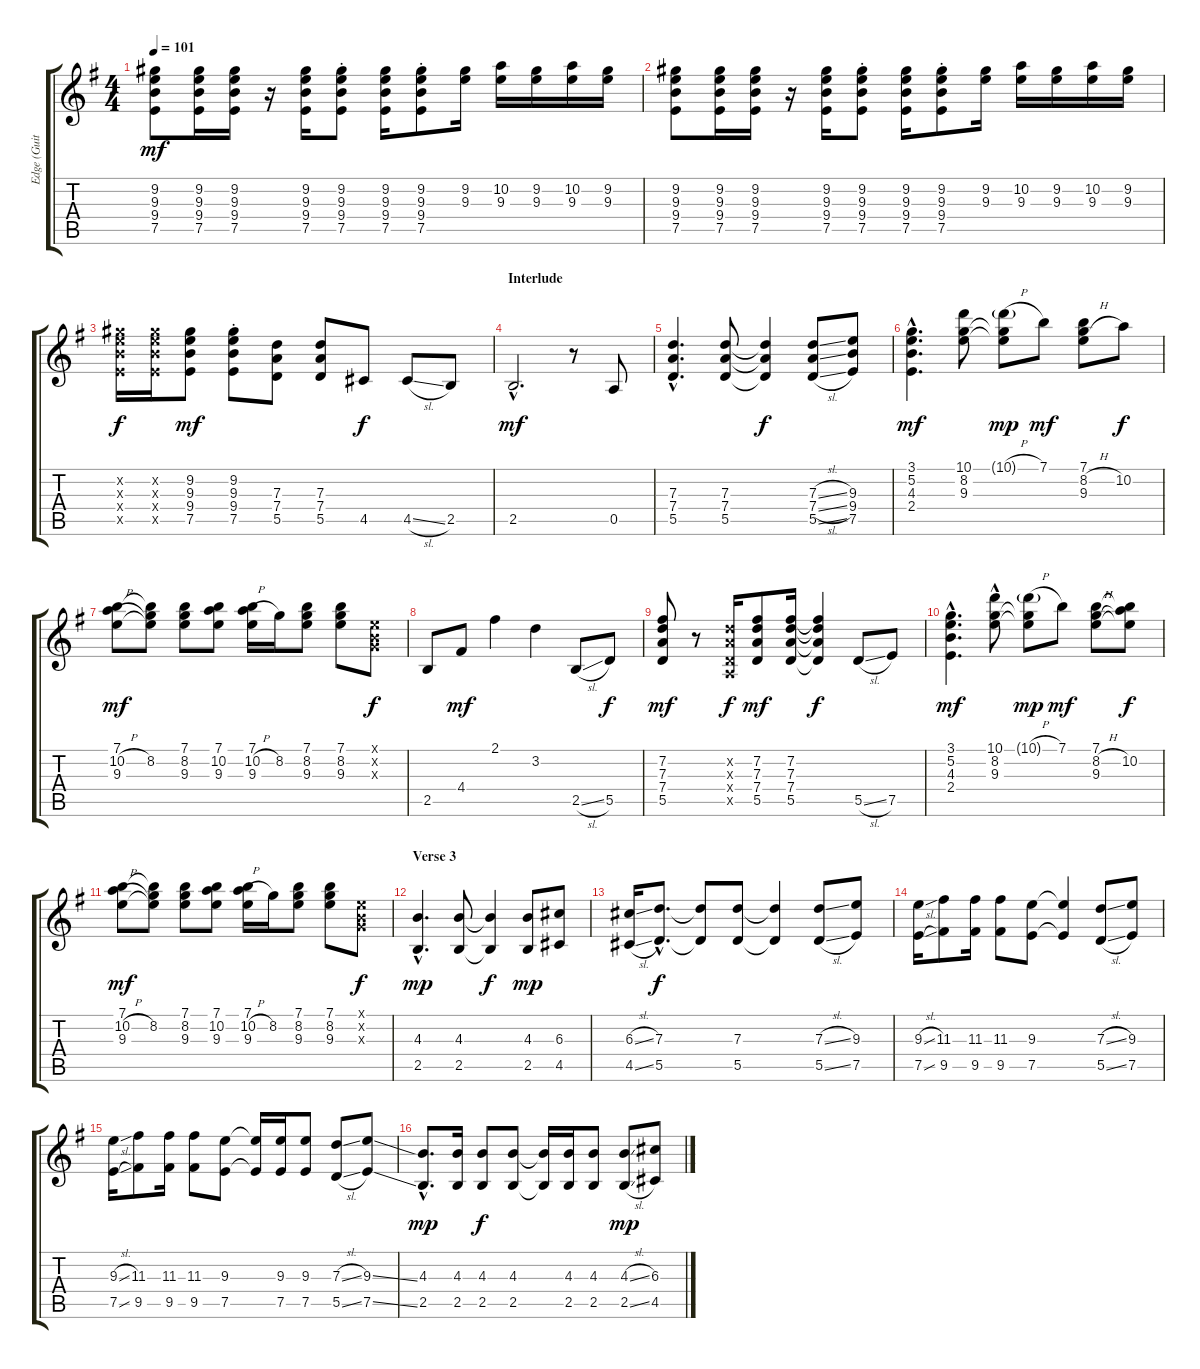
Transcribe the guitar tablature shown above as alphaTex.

\track ("Edge (Guitar 1)" "Edge (Guit") {instrument distortionguitar}
\staff {score tabs}
\tuning (E4 B3 G3 D3 A2 E2) {hide}
\ts (4 4)
\tempo 101
\clef g2
\ks eminor
(9.2 9.3 9.4 7.5).8{dy mf} (9.2 9.3 9.4 7.5).16 (9.2 9.3 9.4 7.5).16 r.16 (9.2 9.3 9.4 7.5).16 (9.2{st} 9.3{st} 9.4{st} 7.5{st}).8 (9.2 9.3 9.4 7.5).16 (9.2{st} 9.3{st} 9.4{st} 7.5{st}).8 (9.2 9.3).16 (10.2 9.3).16 (9.2 9.3).16 (10.2 9.3).16 (9.2 9.3).16 |
(9.2 9.3 9.4 7.5).8 (9.2 9.3 9.4 7.5).16 (9.2 9.3 9.4 7.5).16 r.16 (9.2 9.3 9.4 7.5).16 (9.2{st} 9.3{st} 9.4{st} 7.5{st}).8 (9.2 9.3 9.4 7.5).16 (9.2{st} 9.3{st} 9.4{st} 7.5{st}).8 (9.2 9.3).16 (10.2 9.3).16 (9.2 9.3).16 (10.2 9.3).16 (9.2 9.3).16 |
(9.2{x} 9.3{x} 9.4{x} 7.5{x}).16{dy f} (9.2{x} 9.3{x} 9.4{x} 7.5{x}).16 (9.2 9.3 9.4 7.5).8{dy mf} (9.2{st} 9.3{st} 9.4{st} 7.5{st}).8 (7.3 7.4 5.5).8 (7.3 7.4 5.5).8 4.5.8{dy f} 4.5{sl}.8 2.5.8 |
\section ("" "Interlude")
2.5{hac}.2{d dy mf balance 8} r.8 0.5.8 |
(7.3{hac} 7.4{hac} 5.5{hac}).4{d} (7.3 7.4 5.5).8 (7.3{t} 7.4{t} 5.5{t}).4{dy f} (7.3{sl} 7.4{sl} 5.5{sl}).8 (9.3 9.4 7.5).8 |
(3.1{hac} 5.2{hac} 4.3{hac} 2.4{hac}).4{d dy mf} (10.1 8.2 9.3).8 (10.1{h g} 8.2{t} 9.3{t}).8{dy mp} 7.1.8{dy mf} (7.1 8.2{h} 9.3).8 10.2.8{dy f} |
(7.1 10.2{h} 9.3).8{dy mf} (7.1{t} 8.2 9.3{t}).8 (7.1 8.2 9.3).8 (7.1 10.2 9.3).8 (7.1 10.2{h} 9.3).16 8.2.16 (7.1 8.2 9.3).8 (7.1 8.2 9.3).8 (0.1{x} 0.2{x} 0.3{x}).8{dy f} |
2.5.8 4.4.8{dy mf} 2.1.4 3.2.4 2.5{sl}.8 5.5.8{dy f} |
(7.2 7.3 7.4 5.5).8{dy mf} r.8 (3.2{x} 2.3{x} 0.4{x} 0.5{x}).16{dy f} (7.2 7.3 7.4 5.5).8{dy mf} (7.2 7.3 7.4 5.5).16 (7.2{t} 7.3{t} 7.4{t} 5.5{t}).4{dy f} 5.5{sl}.8 7.5.8 |
(3.1{hac} 5.2{hac} 4.3{hac} 2.4{hac}).4{d dy mf} (10.1 8.2{hac} 9.3{hac}).8 (10.1{h g} 8.2{t} 9.3{t}).8{dy mp} 7.1.8{dy mf} (7.1 8.2{h} 9.3).8 (7.1{t} 10.2 9.3{t}).8{dy f} |
(7.1 10.2{h} 9.3).8{dy mf} (7.1{t} 8.2 9.3{t}).8 (7.1 8.2 9.3).8 (7.1 10.2 9.3).8 (7.1 10.2{h} 9.3).16 8.2.16 (7.1 8.2 9.3).8 (7.1 8.2 9.3).8 (0.1{x} 0.2{x} 0.3{x}).8{dy f} |
\section ("" "Verse 3")
(4.3{hac} 2.5{hac}).4{d dy mp} (4.3 2.5).8 (4.3{t} 2.5{t}).4{dy f} (4.3 2.5).8{dy mp} (6.3 4.5).8 |
(6.3{sl} 4.5{sl}).16 (7.3{hac} 5.5{hac}).8{d dy f} (7.3{t} 5.5{t}).8 (7.3 5.5).8 (7.3{t} 5.5{t}).4 (7.3{sl} 5.5{sl}).8 (9.3 7.5).8 |
(9.3{sl} 7.5{sl}).16 (11.3 9.5).8 (11.3 9.5).16 (11.3 9.5).8 (9.3 7.5).8 (9.3{t} 7.5{t}).4 (7.3{sl} 5.5{sl}).8 (9.3 7.5).8 |
(9.3{sl} 7.5{sl}).16 (11.3 9.5).8 (11.3 9.5).16 (11.3 9.5).8 (9.3 7.5).8 (9.3{t} 7.5{t}).16 (9.3 7.5).16 (9.3 7.5).8 (7.3{sl} 5.5{sl}).8 (9.3{ss} 7.5{ss}).8 |
(4.3{hac} 2.5{hac}).8{d dy mp} (4.3 2.5).16 (4.3 2.5).8{dy f} (4.3 2.5).8 (4.3{t} 2.5{t}).16 (4.3 2.5).16 (4.3 2.5).8 (4.3{sl} 2.5{sl}).8{dy mp} (6.3 4.5).8
